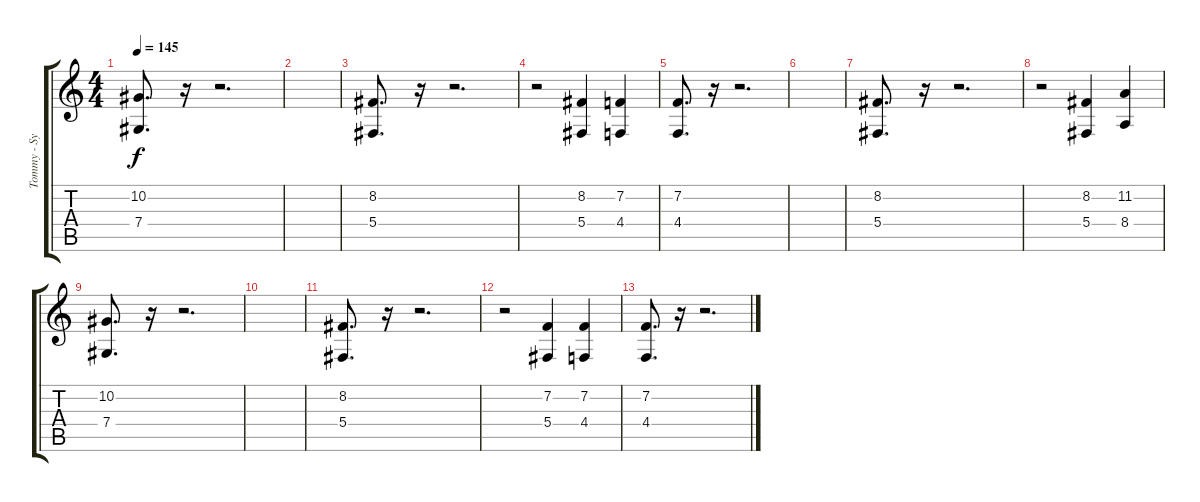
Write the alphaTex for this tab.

\track ("Tommy - Synth" "Tommy - Sy") {instrument fx7echoes}
\staff {score tabs}
\tuning (Eb4 Bb3 Gb3 Db3 Ab2 Eb2) {hide}
\ts (4 4)
\tempo 145
\clef g2
\ks c
(10.2 7.4).8{d dy f} r.16 r.2{d} |
|
(8.2 5.4).8{d} r.16 r.2{d} |
r.2 (8.2 5.4).4 (7.2 4.4).4 |
(7.2 4.4).8{d} r.16 r.2{d} |
|
(8.2 5.4).8{d} r.16 r.2{d} |
r.2 (8.2 5.4).4 (11.2 8.4).4 |
(10.2 7.4).8{d} r.16 r.2{d} |
|
(8.2 5.4).8{d} r.16 r.2{d} |
r.2 (7.2 5.4).4 (7.2 4.4).4 |
(7.2 4.4).8{d} r.16 r.2{d}
